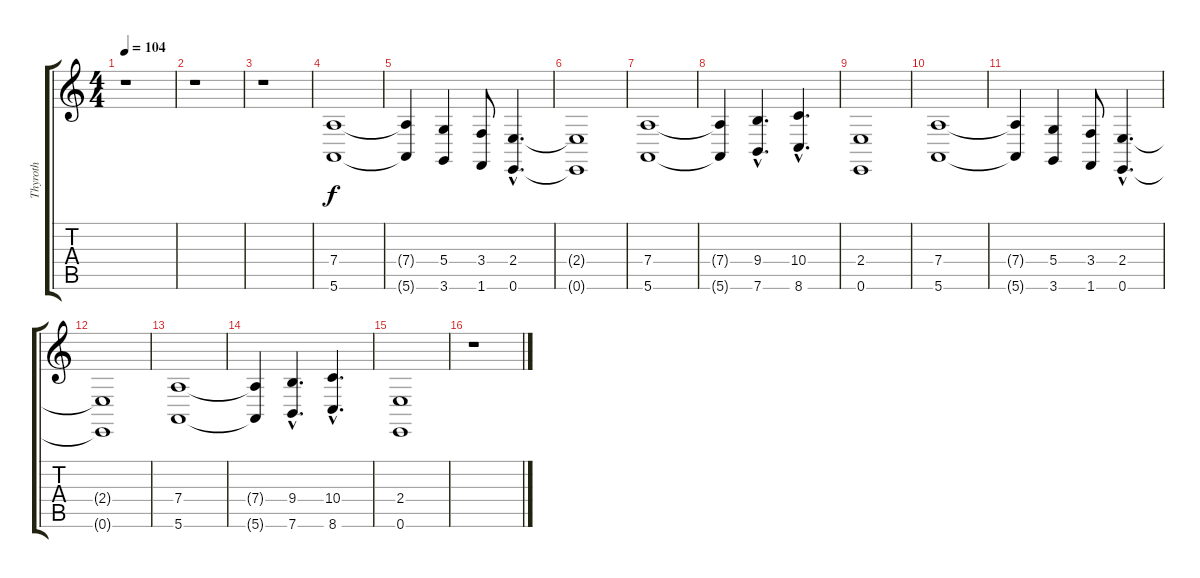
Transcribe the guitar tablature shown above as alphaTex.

\track ("Thyroth" "Thyroth") {instrument tremolostrings}
\staff {score tabs}
\tuning (E4 B3 G3 D3 A2 E2) {hide}
\ts (4 4)
\tempo 104
\clef g2
\ks c
r.1{dy f} |
r.1 |
r.1 |
(7.4 5.6).1 |
(7.4{t} 5.6{t}).4 (5.4 3.6).4 (3.4 1.6).8 (2.4{hac} 0.6{hac}).4{d} |
(2.4{t} 0.6{t}).1 |
(7.4 5.6).1 |
(7.4{t} 5.6{t}).4 (9.4{hac} 7.6{hac}).4{d} (10.4{hac} 8.6{hac}).4{d} |
(2.4 0.6).1 |
(7.4 5.6).1 |
(7.4{t} 5.6{t}).4 (5.4 3.6).4 (3.4 1.6).8 (2.4{hac} 0.6{hac}).4{d} |
(2.4{t} 0.6{t}).1 |
(7.4 5.6).1 |
(7.4{t} 5.6{t}).4 (9.4{hac} 7.6{hac}).4{d} (10.4{hac} 8.6{hac}).4{d} |
(2.4 0.6).1 |
r.1
